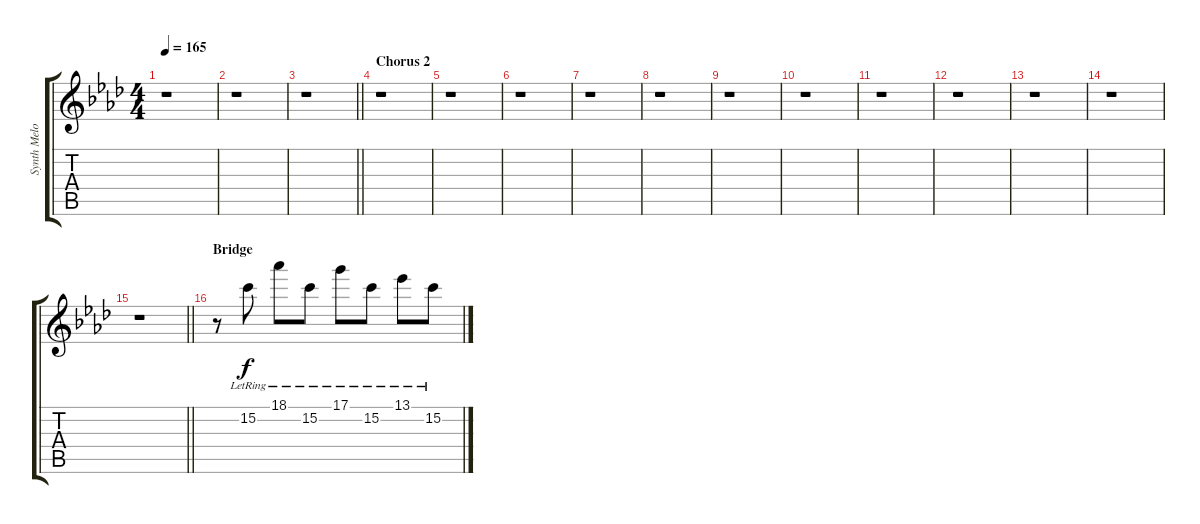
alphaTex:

\track ("Synth Melody Piano" "Synth Melo") {instrument acousticgrandpiano}
\staff {score tabs}
\tuning (D5 A4 F4 C4 G3 C3) {hide}
\ts (4 4)
\tempo 165
\clef g2
\ks ab
r.1{dy f} |
r.1 |
\barLineRight lightlight
r.1 |
\section ("" "Chorus 2")
r.1 |
r.1 |
r.1 |
r.1 |
r.1 |
r.1 |
r.1 |
r.1 |
r.1 |
r.1 |
r.1 |
\barLineRight lightlight
r.1 |
\section ("" "Bridge")
r.8 15.2{lr}.8 18.1{lr}.8 15.2{lr}.8 17.1{lr}.8 15.2{lr}.8 13.1{lr}.8 15.2{lr}.8
